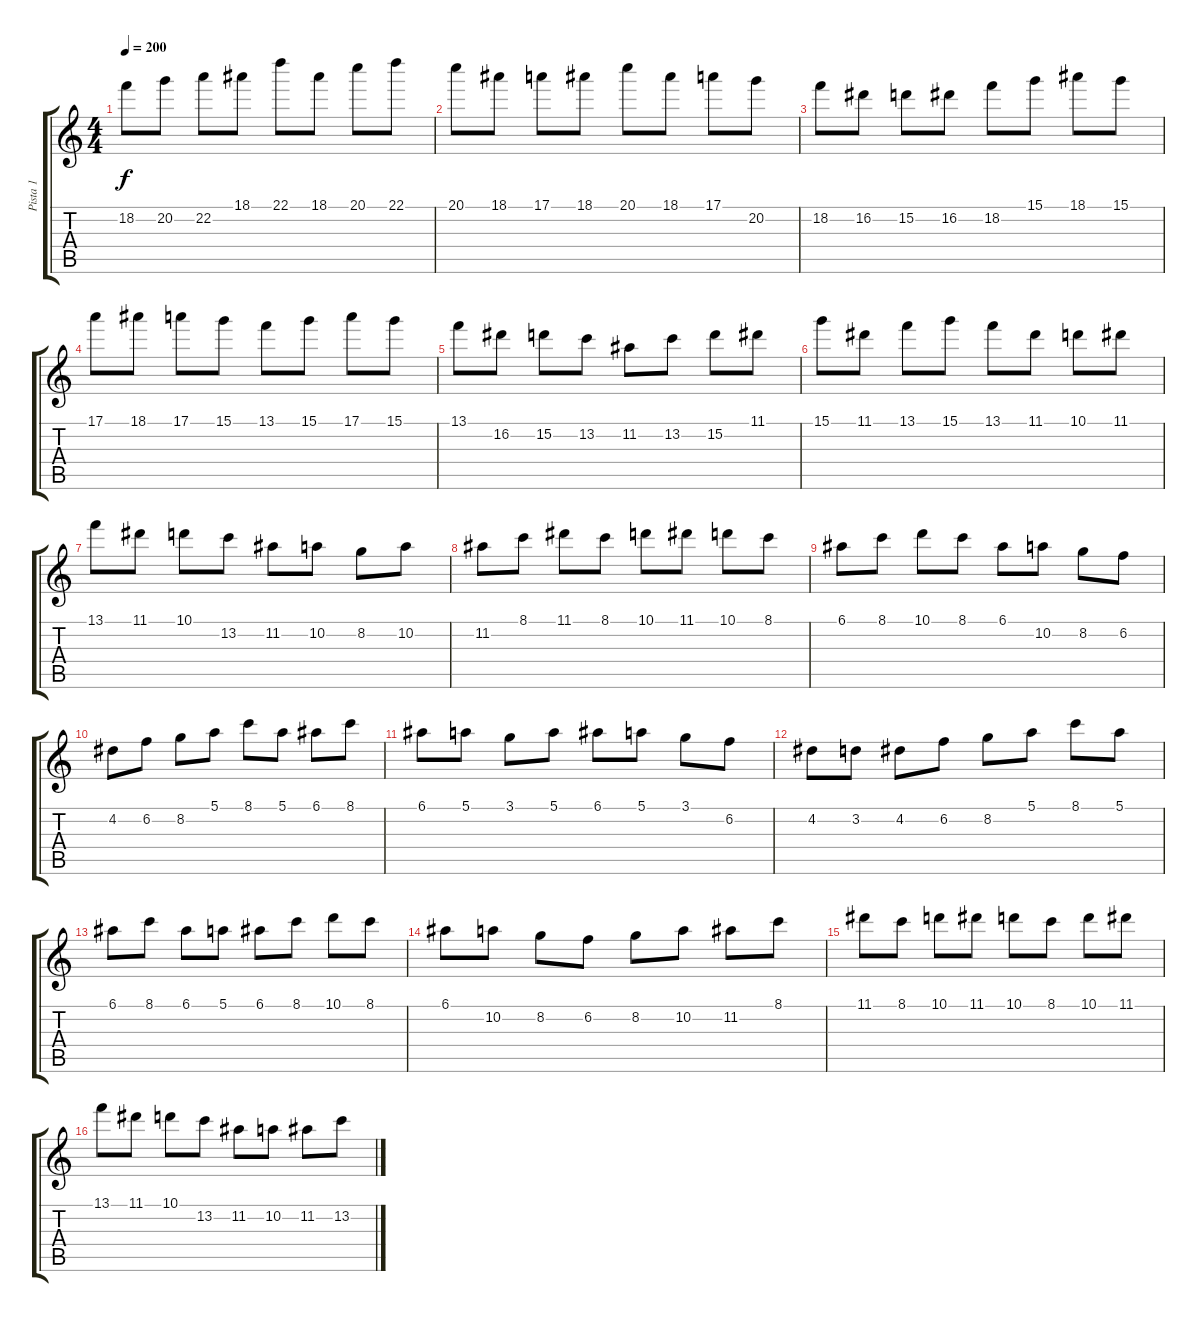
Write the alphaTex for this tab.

\track ("Pista 1" "Pista 1") {instrument overdrivenguitar}
\staff {score tabs}
\tuning (E4 B3 G3 D3 A2 E2) {hide}
\ts (4 4)
\tempo 200
\clef g2
\ks c
18.2.8{dy f instrument overdrivenguitar} 20.2.8 22.2.8 18.1.8 22.1.8 18.1.8 20.1.8 22.1.8 |
20.1.8 18.1.8 17.1.8 18.1.8 20.1.8 18.1.8 17.1.8 20.2.8 |
18.2.8 16.2.8 15.2.8 16.2.8 18.2.8 15.1.8 18.1.8 15.1.8 |
17.1.8 18.1.8 17.1.8 15.1.8 13.1.8 15.1.8 17.1.8 15.1.8 |
13.1.8 16.2.8 15.2.8 13.2.8 11.2.8 13.2.8 15.2.8 11.1.8 |
15.1.8 11.1.8 13.1.8 15.1.8 13.1.8 11.1.8 10.1.8 11.1.8 |
13.1.8 11.1.8 10.1.8 13.2.8 11.2.8 10.2.8 8.2.8 10.2.8 |
11.2.8 8.1.8 11.1.8 8.1.8 10.1.8 11.1.8 10.1.8 8.1.8 |
6.1.8 8.1.8 10.1.8 8.1.8 6.1.8 10.2.8 8.2.8 6.2.8 |
4.2.8 6.2.8 8.2.8 5.1.8 8.1.8 5.1.8 6.1.8 8.1.8 |
6.1.8 5.1.8 3.1.8 5.1.8 6.1.8 5.1.8 3.1.8 6.2.8 |
4.2.8 3.2.8 4.2.8 6.2.8 8.2.8 5.1.8 8.1.8 5.1.8 |
6.1.8 8.1.8 6.1.8 5.1.8 6.1.8 8.1.8 10.1.8 8.1.8 |
6.1.8 10.2.8 8.2.8 6.2.8 8.2.8 10.2.8 11.2.8 8.1.8 |
11.1.8 8.1.8 10.1.8 11.1.8 10.1.8 8.1.8 10.1.8 11.1.8 |
13.1.8 11.1.8 10.1.8 13.2.8 11.2.8 10.2.8 11.2.8 13.2.8
